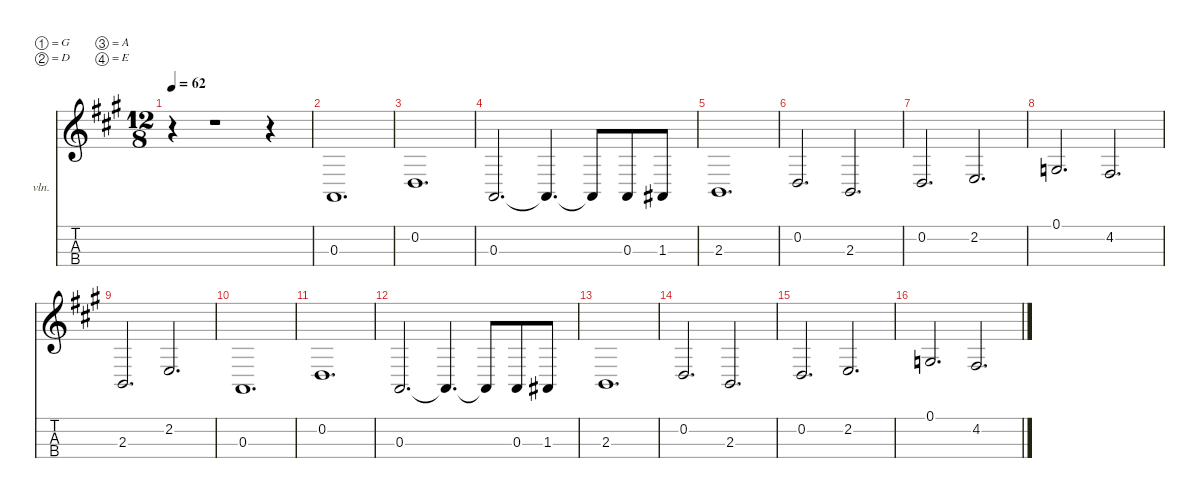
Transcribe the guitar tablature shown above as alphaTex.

\defaultSystemsLayout 4
\hideDynamics
\bracketExtendMode nobrackets
\firstSystemTrackNameOrientation horizontal
\otherSystemsTrackNameOrientation horizontal
\track ("Strings" "vln.") {instrument stringensemble1}
\staff {score tabs}
\tuning (G3 D3 A2 E2)
\ts (12 8)
\beaming (8 3 3 3 3)
\tempo 62
\clef g2
\ks a
r.4{dy f instrument stringensemble1} r.1 r.4 |
0.3{acc forcenatural}.1{d} |
0.2{acc forcenatural}.1{d} |
0.3{acc forcenatural}.2{d} 0.3{t acc forcenatural}.4{d} 0.3{t acc forcenatural}.8 0.3{acc forcenatural}.8 1.3{acc #}.8 |
2.3{acc forcenatural}.1{d} |
0.2{acc forcenatural}.2{d} 2.3{acc forcenatural}.2{d} |
0.2{acc forcenatural}.2{d} 2.2{acc forcenatural}.2{d} |
0.1{acc forcenatural}.2{d} 4.2{acc #}.2{d} |
2.3{acc forcenatural}.2{d} 2.2{acc forcenatural}.2{d} |
0.3{acc forcenatural}.1{d} |
0.2{acc forcenatural}.1{d} |
0.3{acc forcenatural}.2{d} 0.3{t acc forcenatural}.4{d} 0.3{t acc forcenatural}.8 0.3{acc forcenatural}.8 1.3{acc #}.8 |
2.3{acc forcenatural}.1{d} |
0.2{acc forcenatural}.2{d} 2.3{acc forcenatural}.2{d} |
0.2{acc forcenatural}.2{d} 2.2{acc forcenatural}.2{d} |
0.1{acc forcenatural}.2{d} 4.2{acc #}.2{d}
